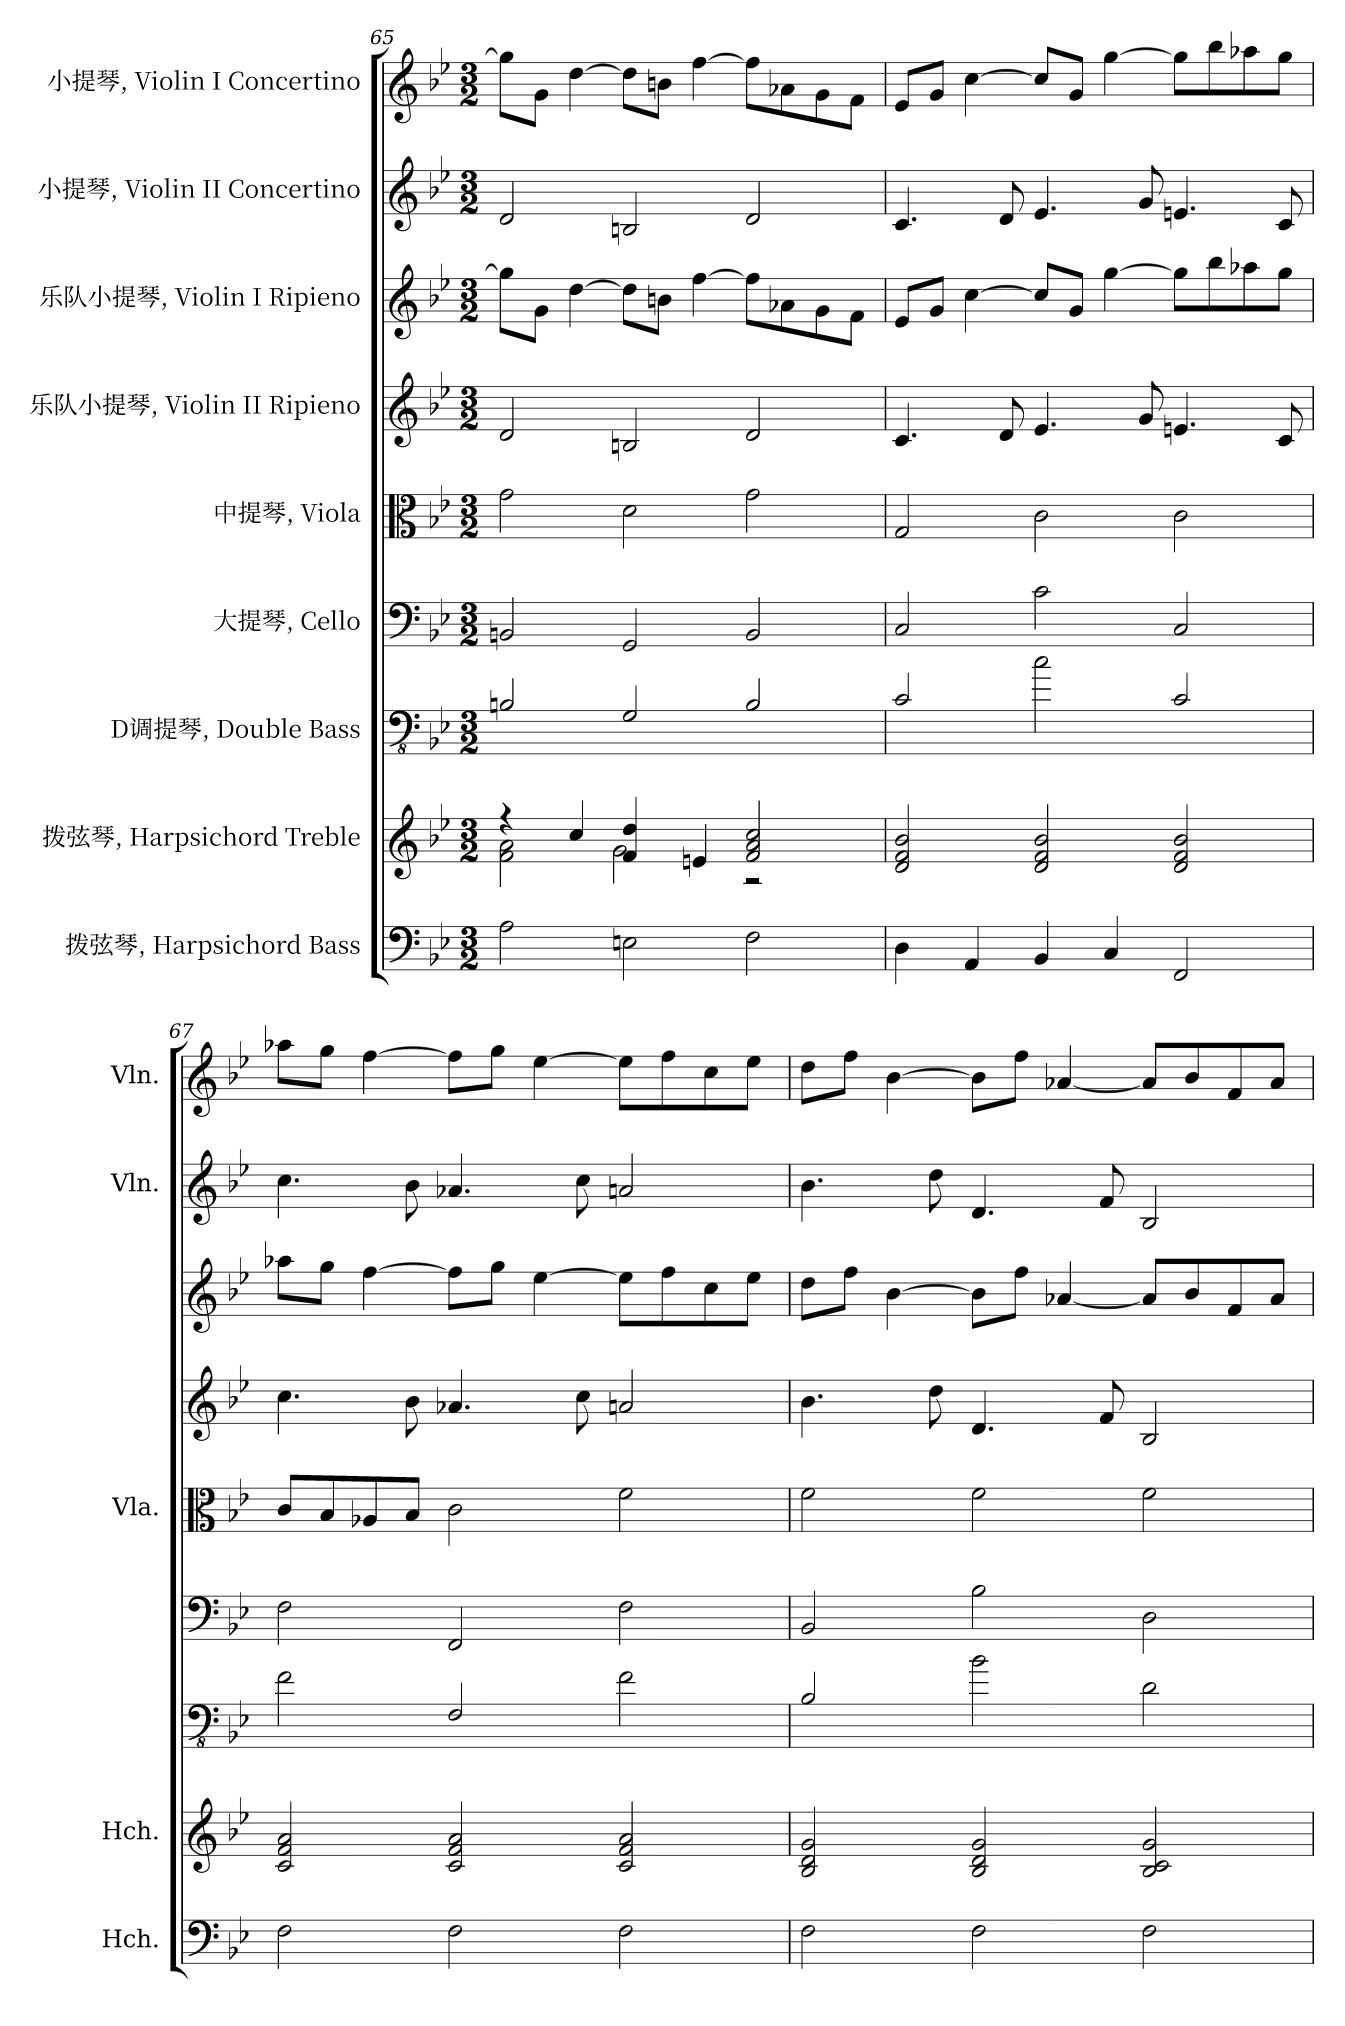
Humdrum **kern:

**kern	**kern	**kern	**kern	**kern	**kern	**kern	**kern	**kern
*part9	*part8	*part7	*part6	*part5	*part4	*part3	*part2	*part1
*staff9	*staff8	*staff7	*staff6	*staff5	*staff4	*staff3	*staff2	*staff1
*I"拨弦琴, Harpsichord Bass	*I"拨弦琴, Harpsichord Treble	*I"D调提琴, Double Bass	*I"大提琴, Cello	*I"中提琴, Viola	*I"乐队小提琴, Violin II Ripieno	*I"乐队小提琴, Violin  I Ripieno	*I"小提琴, Violin II Concertino	*I"小提琴, Violin  I Concertino
*I'Hch.	*I'Hch.	*	*	*I'Vla.	*	*	*I'Vln.	*I'Vln.
*clefF4	*clefG2	*clefFv4	*clefF4	*clefC3	*clefG2	*clefG2	*clefG2	*clefG2
*	*	*ITrd7c12	*	*	*	*	*	*
*k[b-e-]	*k[b-e-]	*k[b-e-]	*k[b-e-]	*k[b-e-]	*k[b-e-]	*k[b-e-]	*k[b-e-]	*k[b-e-]
*M3/2	*M3/2	*M3/2	*M3/2	*M3/2	*M3/2	*M3/2	*M3/2	*M3/2
=65	=65	=65	=65	=65	=65	=65	=65	=65
*	*^	*	*	*	*	*	*	*
2A\	4r	2f\ 2a\	2BBBn/	2BBn/	2g\	2d/	8gg\L]	2d/	8gg\L]
.	.	.	.	.	.	.	8g\J	.	8g\J
.	4cc/	.	.	.	.	.	[4dd\	.	[4dd\
2En\	4f/ 4dd/	2g\	2GGG/	2GG/	2d\	2Bn/	8dd\L]	2Bn/	8dd\L]
.	.	.	.	.	.	.	8bn\J	.	8bn\J
.	4en/	.	.	.	.	.	[4ff\	.	[4ff\
2F\	2f/ 2a/ 2cc/	2r	2BBB/	2BB/	2g\	2d/	8ff\L]	2d/	8ff\L]
.	.	.	.	.	.	.	8a-X\	.	8a-X\
.	.	.	.	.	.	.	8g\	.	8g\
.	.	.	.	.	.	.	8f\J	.	8f\J
*	*v	*v	*	*	*	*	*	*	*
=66	=66	=66	=66	=66	=66	=66	=66	=66
4D\	2d/ 2f/ 2b-/	2CC/	2C/	2G/	4.c/	8e-/L	4.c/	8e-/L
.	.	.	.	.	.	8g/J	.	8g/J
4AA/	.	.	.	.	.	[4cc\	.	[4cc\
.	.	.	.	.	8d/	.	8d/	.
4BB-/	2d/ 2f/ 2b-/	2C\	2c\	2c\	4.e-/	8cc/L]	4.e-/	8cc/L]
.	.	.	.	.	.	8g/J	.	8g/J
4C/	.	.	.	.	.	[4gg\	.	[4gg\
.	.	.	.	.	8g/	.	8g/	.
2FF/	2d/ 2f/ 2b-/	2CC/	2C/	2c\	4.en/	8gg\L]	4.en/	8gg\L]
.	.	.	.	.	.	8bb-\	.	8bb-\
.	.	.	.	.	.	8aa-X\	.	8aa-X\
.	.	.	.	.	8c/	8gg\J	8c/	8gg\J
!!LO:PB:g=z
=67	=67	=67	=67	=67	=67	=67	=67	=67
2F\	2c/ 2f/ 2a/	2FF\	2F\	8c/L	4.cc\	8aa-X\L	4.cc\	8aa-X\L
.	.	.	.	8B-/	.	8gg\J	.	8gg\J
.	.	.	.	8A-X/	.	[4ff\	.	[4ff\
.	.	.	.	8B-/J	8b-\	.	8b-\	.
2F\	2c/ 2f/ 2a/	2FFF/	2FF/	2c\	4.a-X/	8ff\L]	4.a-X/	8ff\L]
.	.	.	.	.	.	8gg\J	.	8gg\J
.	.	.	.	.	.	[4ee-\	.	[4ee-\
.	.	.	.	.	8cc\	.	8cc\	.
2F\	2c/ 2f/ 2a/	2FF\	2F\	2f\	2an/	8ee-\L]	2an/	8ee-\L]
.	.	.	.	.	.	8ff\	.	8ff\
.	.	.	.	.	.	8cc\	.	8cc\
.	.	.	.	.	.	8ee-\J	.	8ee-\J
=68	=68	=68	=68	=68	=68	=68	=68	=68
2F\	2B-/ 2d/ 2g/	2BBB-/	2BB-/	2f\	4.b-\	8dd\L	4.b-\	8dd\L
.	.	.	.	.	.	8ff\J	.	8ff\J
.	.	.	.	.	.	[4b-\	.	[4b-\
.	.	.	.	.	8dd\	.	8dd\	.
2F\	2B-/ 2d/ 2g/	2BB-\	2B-\	2f\	4.d/	8b-\L]	4.d/	8b-\L]
.	.	.	.	.	.	8ff\J	.	8ff\J
.	.	.	.	.	.	[4a-X/	.	[4a-X/
.	.	.	.	.	8f/	.	8f/	.
2F\	2B-/ 2c/ 2g/	2DD\	2D\	2f\	2B-/	8a-/L]	2B-/	8a-/L]
.	.	.	.	.	.	8b-/	.	8b-/
.	.	.	.	.	.	8f/	.	8f/
.	.	.	.	.	.	8a-/J	.	8a-/J
=	=	=	=	=	=	=	=	=
*-	*-	*-	*-	*-	*-	*-	*-	*-
